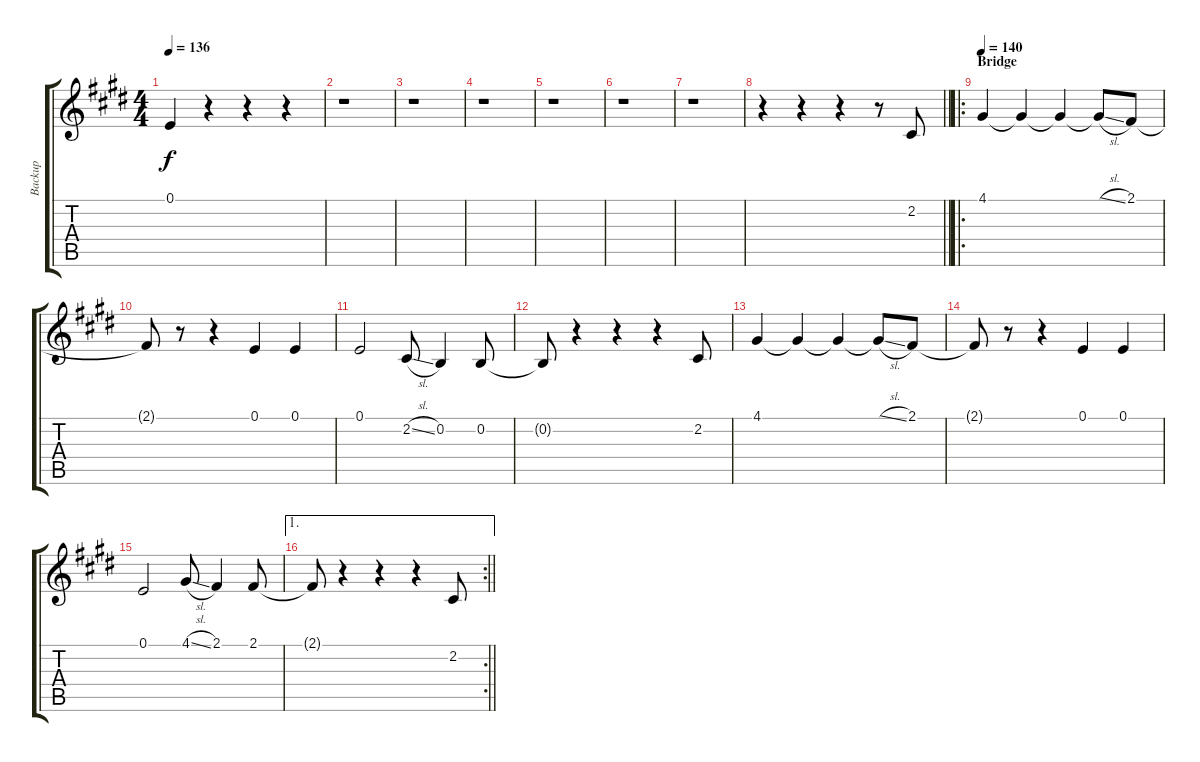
\track ("Backup" "Backup") {instrument lead3calliope}
\staff {score tabs}
\tuning (E4 B3 G3 D3 A2 E2) {hide}
\ts (4 4)
\tempo 136
\clef g2
\ks e
0.1.4{dy f} r.4 r.4 r.4 |
r.1 |
r.1 |
r.1 |
r.1 |
r.1 |
r.1 |
\barLineRight lightlight
r.4 r.4 r.4 r.8 2.2.8 |
\ro
\section ("" "Bridge")
\tempo 140
4.1.4 4.1{t}.4 4.1{t}.4 4.1{sl t}.8 2.1.8 |
2.1{t}.8 r.8 r.4 0.1.4 0.1.4 |
0.1.2 2.2{sl}.8 0.2.4 0.2.8 |
0.2{t}.8 r.4 r.4 r.4 2.2.8 |
4.1.4 4.1{t}.4 4.1{t}.4 4.1{sl t}.8 2.1.8 |
2.1{t}.8 r.8 r.4 0.1.4 0.1.4 |
0.1.2 4.1{sl}.8 2.1.4 2.1.8 |
\ae 1
\rc 2
\barLineRight lightlight
2.1{t}.8 r.4 r.4 r.4 2.2.8
